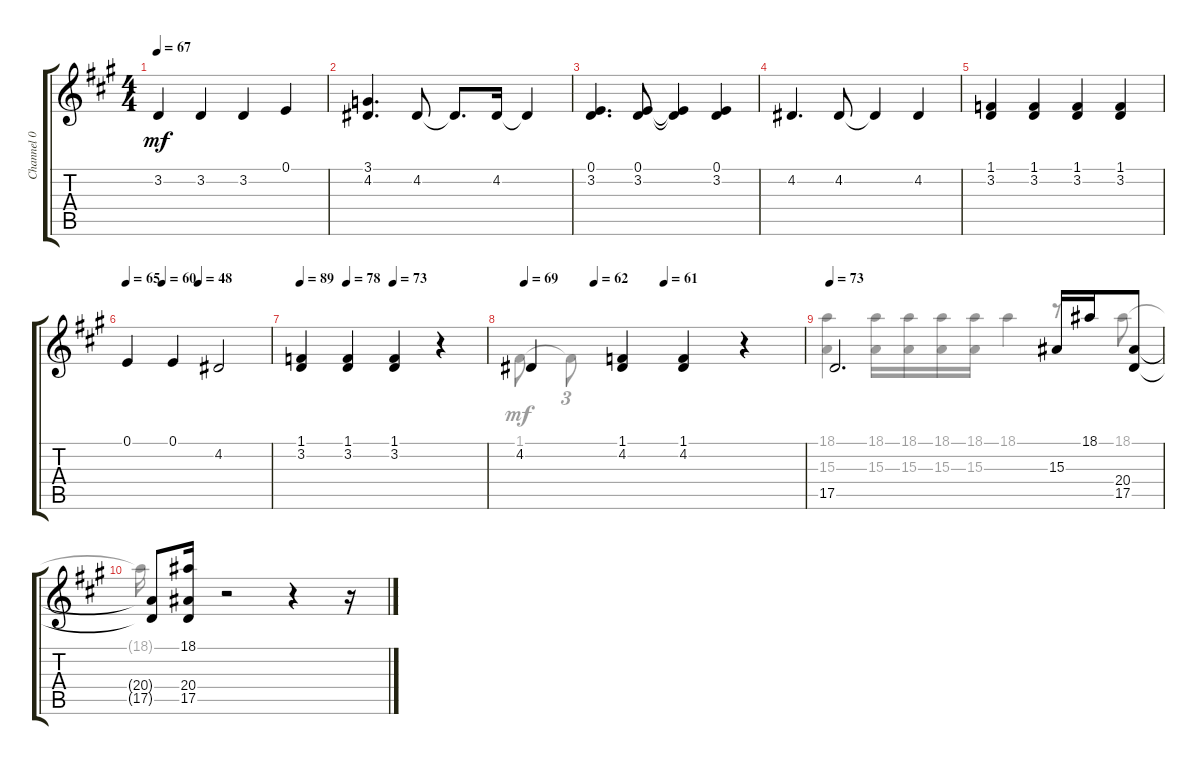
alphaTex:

\track ("Channel 0 (Staff 1)" "Channel 0 ") {instrument brightacousticpiano}
\staff {score tabs}
\tuning (E4 B3 G3 D3 A2 E2) {hide}
\voice
\ts (4 4)
\tempo 67
\clef g2
\ks f#minor
3.2.4{dy mf} 3.2.4 3.2.4 0.1.4 |
(3.1 4.2).4{d} 4.2.8 4.2{t}.8{d} 4.2.16 4.2{t}.4 |
(0.1 3.2).4{d} (0.1 3.2).8 (0.1{t} 3.2{t}).4 (0.1 3.2).4 |
4.2.4{d} 4.2.8 4.2{t}.4 4.2.4 |
(1.1 3.2).4 (1.1 3.2).4 (1.1 3.2).4 (1.1 3.2).4 |
\tempo 65
\tempo (60 0.25)
\tempo (48 0.5)
0.1.4 0.1.4 4.2.2 |
\tempo 89
\tempo (78 0.25)
\tempo (73 0.5)
(1.1 3.2).4 (1.1 3.2).4 (1.1 3.2).4 r.4 |
\tempo 69
\tempo (62 0.25)
\tempo (61 0.5)
4.2.4 (1.1 4.2).4 (1.1 4.2).4 r.4 |
\tempo 73
17.5.2{d} 15.3.16 18.1.16 (20.4 17.5).8 |
(20.4{t} 17.5{t}).8 (18.1 20.4 17.5).16 r.2 r.4 r.16
\voice
\clef g2
\ottava regular
\simile none
\ks f#minor
|
|
|
|
|
|
|
1.1.8 1.1{t}.8{tu (3 2)} |
(18.1 15.3).4 (18.1 15.3).16 (18.1 15.3).16 (18.1 15.3).16 (18.1 15.3).16 18.1.4 r.8 18.1.8 |
18.1{t}.16
